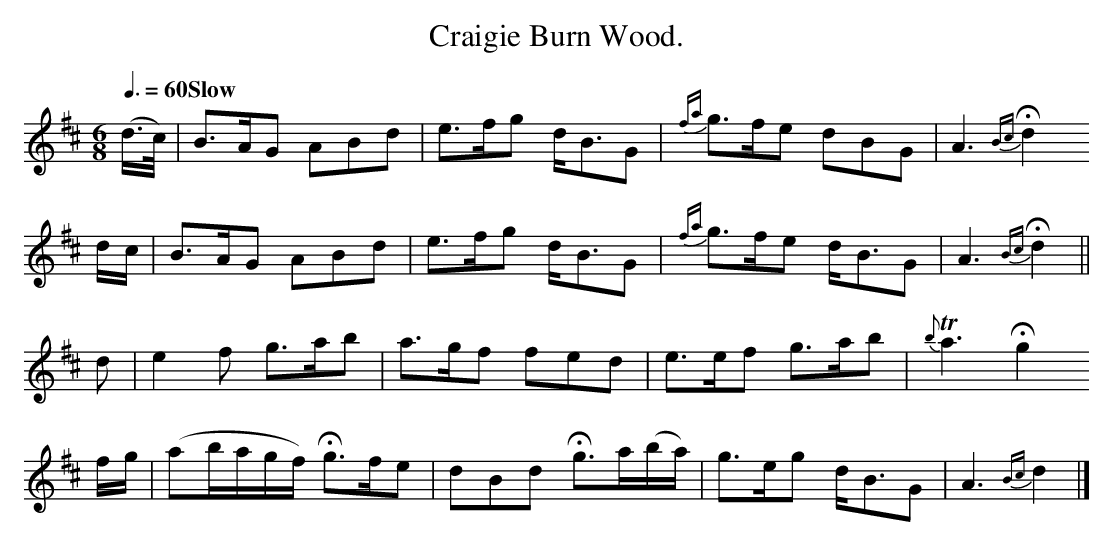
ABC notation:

X:1
T:Craigie Burn Wood.
M:6/8
L:1/8
Q:3/8=60 "Slow"
K:D
(d/>c/)| B>AG        ABd |e>fg d<BG     | {fa}g>fe  dBG |     A3 {Bc}Hd2
 d/c/  | B>AG        ABd |e>fg d<BG     |{fa}g>fe d<BG|     A3 {Bc}Hd2||
 d     | e2f         g>ab|a>gf fed      |     e>ef  g>ab|{b}Ta3     Hg2
 f/g/  |(ab/a/g/f/) Hg>fe|dBd Hg>a(b/a/)|     g>eg  d<BG|     A3  {Bc}d2|]
